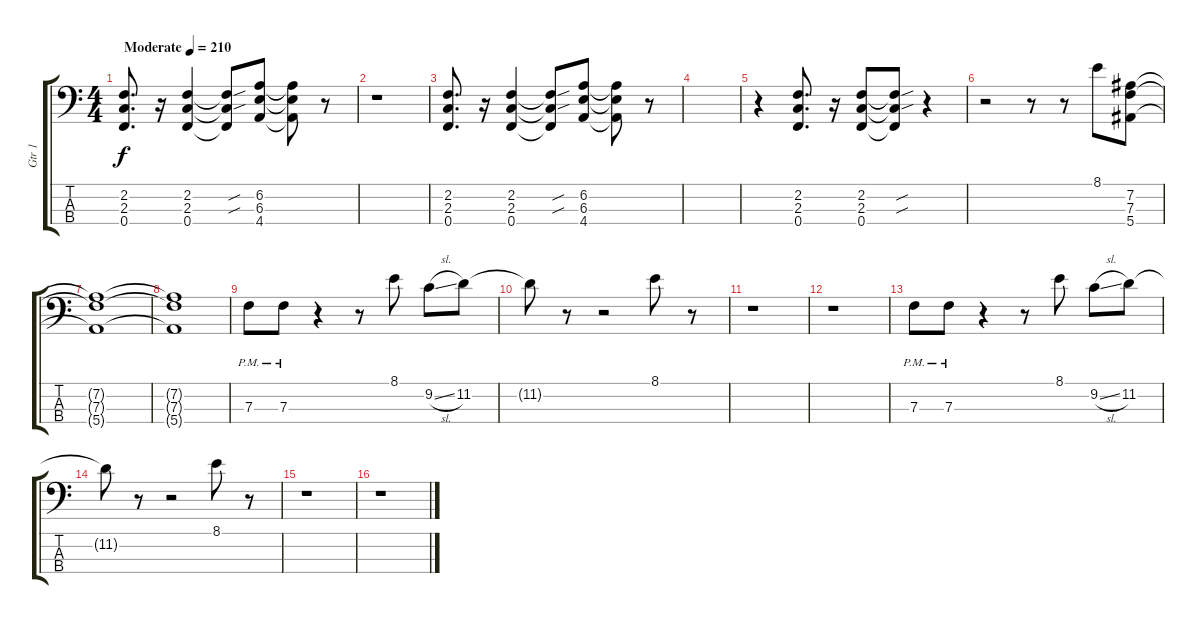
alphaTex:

\track ("Gtr 1" "Gtr 1") {instrument distortionguitar}
\staff {score tabs}
\tuning (Ab2 Eb2 Bb1 F1) {hide}
\ts (4 4)
\tempo (210 "Moderate")
\clef f4
\ks c
(2.2 2.3 0.4).8{d dy f instrument distortionguitar} r.16 (2.2 2.3 0.4).4 (2.2{sou t} 2.3{sou t} 0.4{t}).8 (6.2 6.3 4.4).8 (6.2{t} 6.3{t} 4.4{t}).8 r.8 |
r.1 |
(2.2 2.3 0.4).8{d} r.16 (2.2 2.3 0.4).4 (2.2{sou t} 2.3{sou t} 0.4{t}).8 (6.2 6.3 4.4).8 (6.2{t} 6.3{t} 4.4{t}).8 r.8 |
|
r.4 (2.2 2.3 0.4).8{d} r.16 (2.2 2.3 0.4).8 (2.2{sou t} 2.3{sou t} 0.4{t}).8 r.4 |
r.2 r.8 r.8 8.1.8 (7.2 7.3 5.4).8 |
(7.2{t} 7.3{t} 5.4{t}).1 |
(7.2{t} 7.3{t} 5.4{t}).1 |
7.3{pm}.8 7.3{pm}.8 r.4 r.8 8.1.8 9.2{sl}.8 11.2.8 |
11.2{t}.8 r.8 r.2 8.1.8 r.8 |
r.1 |
r.1 |
7.3{pm}.8 7.3{pm}.8 r.4 r.8 8.1.8 9.2{sl}.8 11.2.8 |
11.2{t}.8 r.8 r.2 8.1.8 r.8 |
r.1 |
r.1
